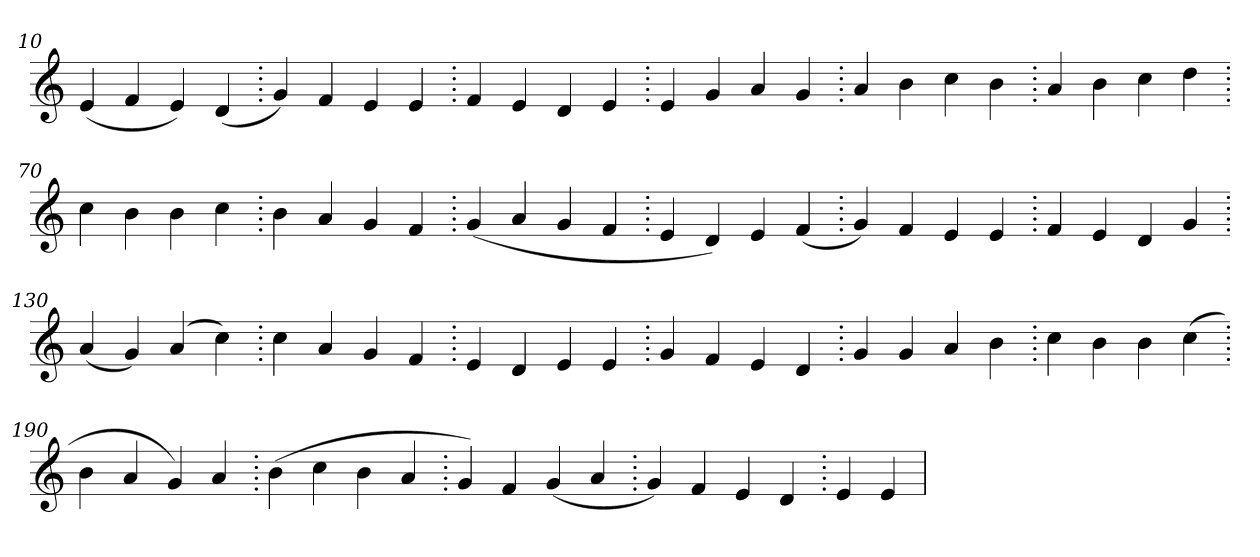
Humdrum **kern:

**kern
*part1
*staff1
*clefG2
=10.
(>4e
4f
4e)
(>4d
=20.
4g)
4f
4e
4e
=30.
4f
4e
4d
4e
=40.
4e
4g
4a
4g
=50.
4a
4b
4cc
4b
=60.
4a
4b
4cc
4dd
=70.
4cc
4b
4b
4cc
=80.
4b
4a
4g
4f
=90.
(>4g
4a
4g
4f
=100.
4e
4d)
4e
(>4f
=110.
4g)
4f
4e
4e
=120.
4f
4e
4d
4g
=130.
(>4a
4g)
(>4a
4cc)
=140.
4cc
4a
4g
4f
=150.
4e
4d
4e
4e
=160.
4g
4f
4e
4d
=170.
4g
4g
4a
4b
=180.
4cc
4b
4b
(>4cc
=190.
4b
4a
4g)
4a
=200.
(>4b
4cc
4b
4a
=210.
4g)
4f
(>4g
4a
=220.
4g)
4f
4e
4d
=230.
4e
4e
=
*-
